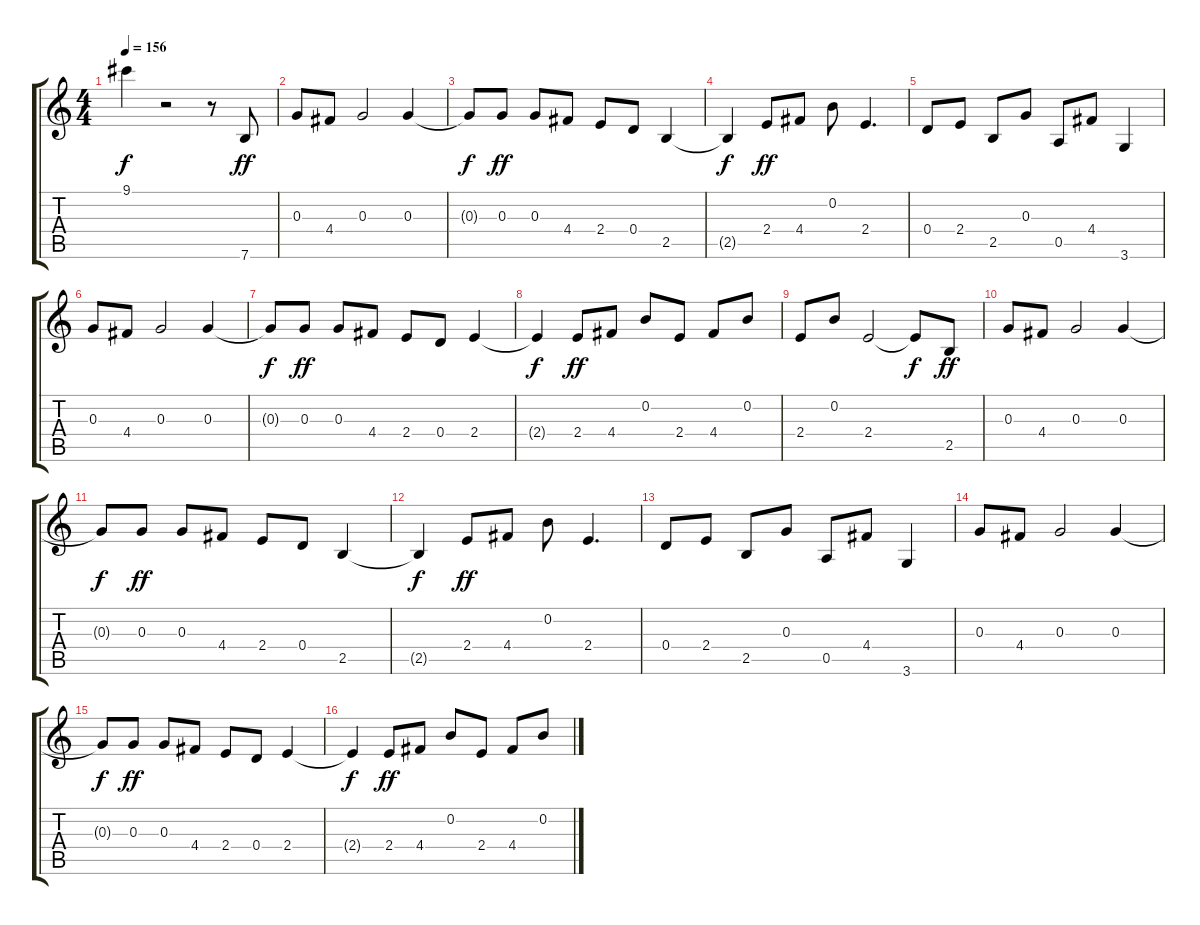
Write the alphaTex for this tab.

\track "" {instrument distortionguitar}
\staff {score tabs}
\tuning (E4 B3 G3 D3 A2 E2) {hide}
\ts (4 4)
\tempo 156
\clef g2
\ks c
9.1{t}.4{dy f} r.2 r.8 7.6.8{dy ff} |
0.3.8 4.4.8 0.3.2 0.3.4 |
0.3{t}.8{dy f} 0.3.8{dy ff} 0.3.8 4.4.8 2.4.8 0.4.8 2.5.4 |
2.5{t}.4{dy f} 2.4.8{dy ff} 4.4.8 0.2.8 2.4.4{d} |
0.4.8 2.4.8 2.5.8 0.3.8 0.5.8 4.4.8 3.6.4 |
0.3.8 4.4.8 0.3.2 0.3.4 |
0.3{t}.8{dy f} 0.3.8{dy ff} 0.3.8 4.4.8 2.4.8 0.4.8 2.4.4 |
2.4{t}.4{dy f} 2.4.8{dy ff} 4.4.8 0.2.8 2.4.8 4.4.8 0.2.8 |
2.4.8 0.2.8 2.4.2 2.4{t}.8{dy f} 2.5.8{dy ff} |
0.3.8 4.4.8 0.3.2 0.3.4 |
0.3{t}.8{dy f} 0.3.8{dy ff} 0.3.8 4.4.8 2.4.8 0.4.8 2.5.4 |
2.5{t}.4{dy f} 2.4.8{dy ff} 4.4.8 0.2.8 2.4.4{d} |
0.4.8 2.4.8 2.5.8 0.3.8 0.5.8 4.4.8 3.6.4 |
0.3.8 4.4.8 0.3.2 0.3.4 |
0.3{t}.8{dy f} 0.3.8{dy ff} 0.3.8 4.4.8 2.4.8 0.4.8 2.4.4 |
2.4{t}.4{dy f} 2.4.8{dy ff} 4.4.8 0.2.8 2.4.8 4.4.8 0.2.8
